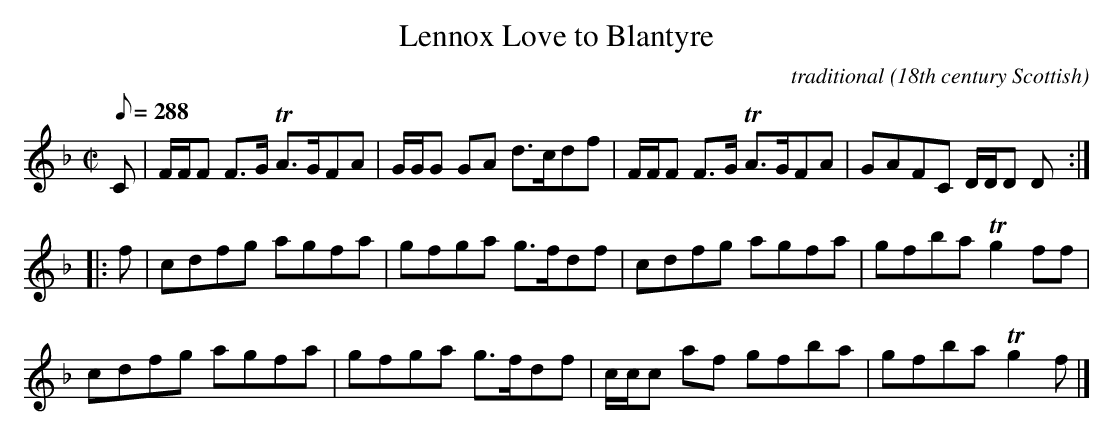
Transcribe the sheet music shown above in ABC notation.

X:1
T:Lennox Love to Blantyre
C:traditional
O:18th century Scottish
L:1/8
Q:288
M:C|
K:F
C|F/F/F F>G TA>GFA|G/G/G GA d>cdf|F/F/F F>G TA>GFA|GAFC D/D/D D:|
|:f|cdfg agfa|gfga g>fdf|cdfg agfa|gfba Tg2 ff|
cdfg agfa|gfga g>fdf|c/c/c af gfba|gfba Tg2 f|]
